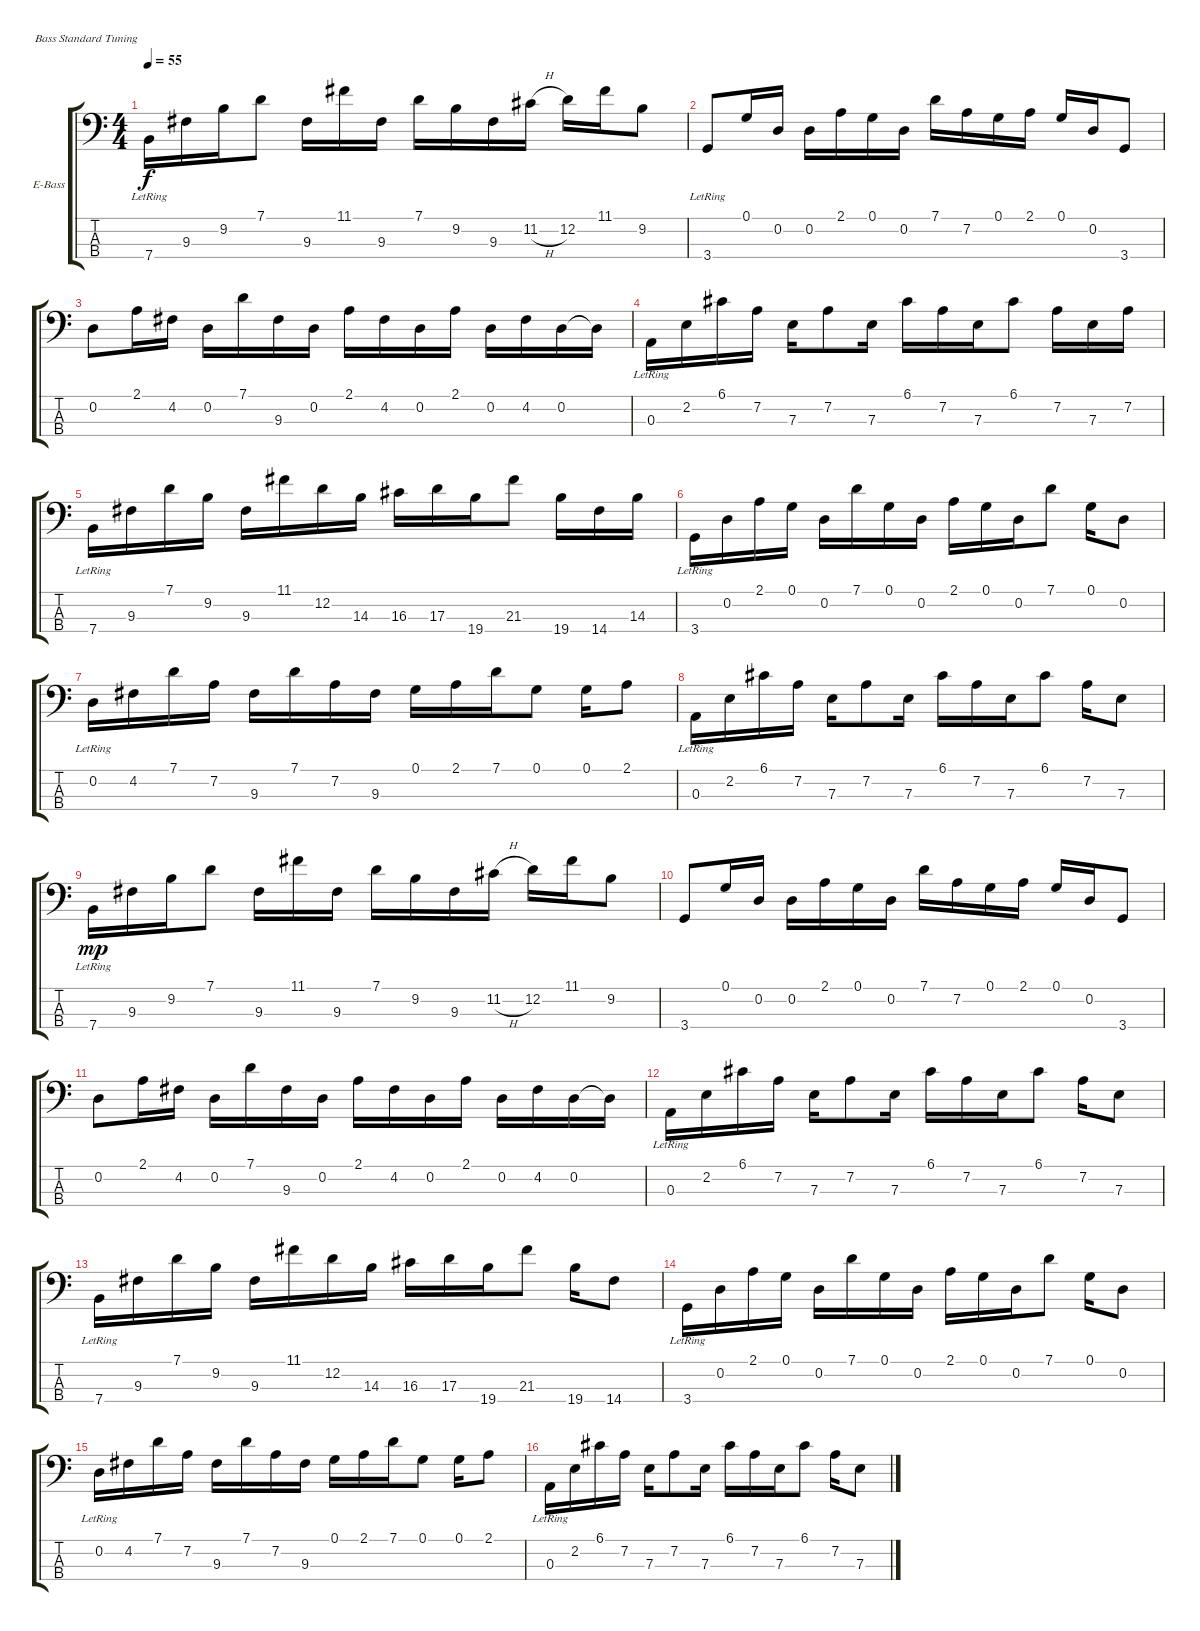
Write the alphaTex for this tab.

\defaultSystemsLayout 4
\bracketExtendMode groupsimilarinstruments
\firstSystemTrackNameOrientation horizontal
\otherSystemsTrackNameOrientation horizontal
\track ("Electric Bass" "E-Bass") {instrument electricbassfinger}
\staff {score tabs}
\tuning (G2 D2 A1 E1)
\ts (4 4)
\tempo 55
\clef f4
\ks c
7.4{lr}.16{dy f instrument electricbassfinger} 9.3.16 9.2.16 7.1.8 9.3.16 11.1.16 9.3.16 7.1.16 9.2.16 9.3.16 11.2{h}.16 12.2.16 11.1.16 9.2.8 |
3.4{lr}.8 0.1.16 0.2.16 0.2.16 2.1.16 0.1.16 0.2.16 7.1.16 7.2.16 0.1.16 2.1.16 0.1.16 0.2.16 3.4.8 |
0.2.8 2.1.16 4.2.16 0.2.16 7.1.16 9.3.16 0.2.16 2.1.16 4.2.16 0.2.16 2.1.16 0.2.16 4.2.16 0.2.16 0.2{t}.16 |
0.3{lr}.16 2.2.16 6.1.16 7.2.16 7.3.16 7.2.8 7.3.16 6.1.16 7.2.16 7.3.16 6.1.8 7.2.16 7.3.16 7.2.16 |
7.4{lr}.16 9.3.16 7.1.16 9.2.16 9.3.16 11.1.16 12.2.16 14.3.16 16.3.16 17.3.16 19.4.16 21.3.8 19.4.16 14.4.16 14.3.16 |
3.4{lr}.16 0.2.16 2.1.16 0.1.16 0.2.16 7.1.16 0.1.16 0.2.16 2.1.16 0.1.16 0.2.16 7.1.8 0.1.16 0.2.8 |
0.2{lr}.16 4.2.16 7.1.16 7.2.16 9.3.16 7.1.16 7.2.16 9.3.16 0.1.16 2.1.16 7.1.16 0.1.8 0.1.16 2.1.8 |
0.3{lr}.16 2.2.16 6.1.16 7.2.16 7.3.16 7.2.8 7.3.16 6.1.16 7.2.16 7.3.16 6.1.8 7.2.16 7.3.8 |
7.4{lr}.16{dy mp} 9.3.16 9.2.16 7.1.8 9.3.16 11.1.16 9.3.16 7.1.16 9.2.16 9.3.16 11.2{h}.16 12.2.16 11.1.16 9.2.8 |
3.4.8 0.1.16 0.2.16 0.2.16 2.1.16 0.1.16 0.2.16 7.1.16 7.2.16 0.1.16 2.1.16 0.1.16 0.2.16 3.4.8 |
0.2.8 2.1.16 4.2.16 0.2.16 7.1.16 9.3.16 0.2.16 2.1.16 4.2.16 0.2.16 2.1.16 0.2.16 4.2.16 0.2.16 0.2{t}.16 |
0.3{lr}.16 2.2.16 6.1.16 7.2.16 7.3.16 7.2.8 7.3.16 6.1.16 7.2.16 7.3.16 6.1.8 7.2.16 7.3.8 |
7.4{lr}.16 9.3.16 7.1.16 9.2.16 9.3.16 11.1.16 12.2.16 14.3.16 16.3.16 17.3.16 19.4.16 21.3.8 19.4.16 14.4.8 |
3.4{lr}.16 0.2.16 2.1.16 0.1.16 0.2.16 7.1.16 0.1.16 0.2.16 2.1.16 0.1.16 0.2.16 7.1.8 0.1.16 0.2.8 |
0.2{lr}.16 4.2.16 7.1.16 7.2.16 9.3.16 7.1.16 7.2.16 9.3.16 0.1.16 2.1.16 7.1.16 0.1.8 0.1.16 2.1.8 |
0.3{lr}.16 2.2.16 6.1.16 7.2.16 7.3.16 7.2.8 7.3.16 6.1.16 7.2.16 7.3.16 6.1.8 7.2.16 7.3.8
